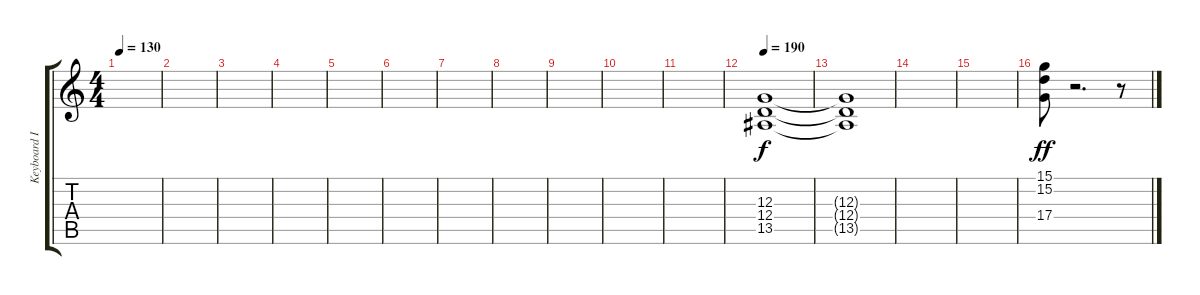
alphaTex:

\track ("Keyboard II" "Keyboard I") {instrument acousticgrandpiano}
\staff {score tabs}
\tuning (E4 B3 G3 D3 A2 D2) {hide}
\ts (4 4)
\tempo 130
\clef g2
\ks c
|
|
|
|
|
|
|
|
|
|
|
\tempo 190
(12.3 12.4 13.5).1{volume 14 instrument stringensemble1} |
(12.3{t} 12.4{t} 13.5{t}).1 |
|
|
(15.1 15.2 17.4).8{dy ff} r.2{d} r.8
